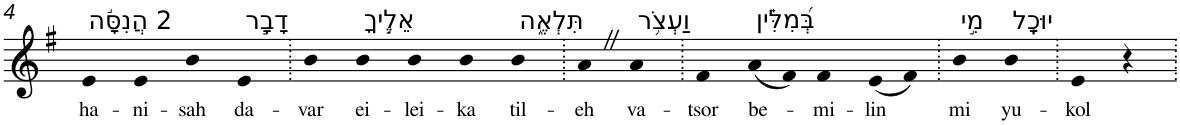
**kern	**text
*part1	*part1
*staff1	*staff1
*I"Piano	*
*I'Pno	*
!!LO:PB:g=z
*clefG2	*
*k[f#]	*
*G:	*
=4	=4
!LO:TX:a:t=2 הֲנִסָּ֬ה	!
!	!LO:LY:b
4e	ha-
!	!LO:LY:b
4e	-ni-
!	!LO:LY:b
4b	-sah
!LO:TX:a:t=דָבָ֣ר	!
!	!LO:LY:b
4e	da-
=5.	=5.
!	!LO:LY:b
4b	-var
!LO:TX:a:t=אֵלֶ֣יךָ	!
!	!LO:LY:b
4b	ei-
!	!LO:LY:b
4b	-lei-
!	!LO:LY:b
4b	-ka
!LO:TX:a:t=תִּלְאֶ֑ה	!
!	!LO:LY:b
4b	til-
=6.	=6.
!	!LO:LY:b
4aZ	-eh
!LO:TX:a:t=וַעְצֹ֥ר	!
!	!LO:LY:b
4a	va-
=7.	=7.
!	!LO:LY:b
4f#	-tsor
!LO:TX:a:t=בְּ֝מִלִּ֗ין	!
!	!LO:LY:b
(8a	be-
8f#)	.
!	!LO:LY:b
4f#	-mi-
!	!LO:LY:b
(8e	-lin
8f#)	.
=8.	=8.
!LO:TX:a:t=מִ֣י	!
!	!LO:LY:b
4b	mi
!LO:TX:a:t=יוּכָֽל	!
!	!LO:LY:b
4b	yu-
=9.	=9.
!	!LO:LY:b
4e	-kol
4r	.
=.	=.
*-	*-
